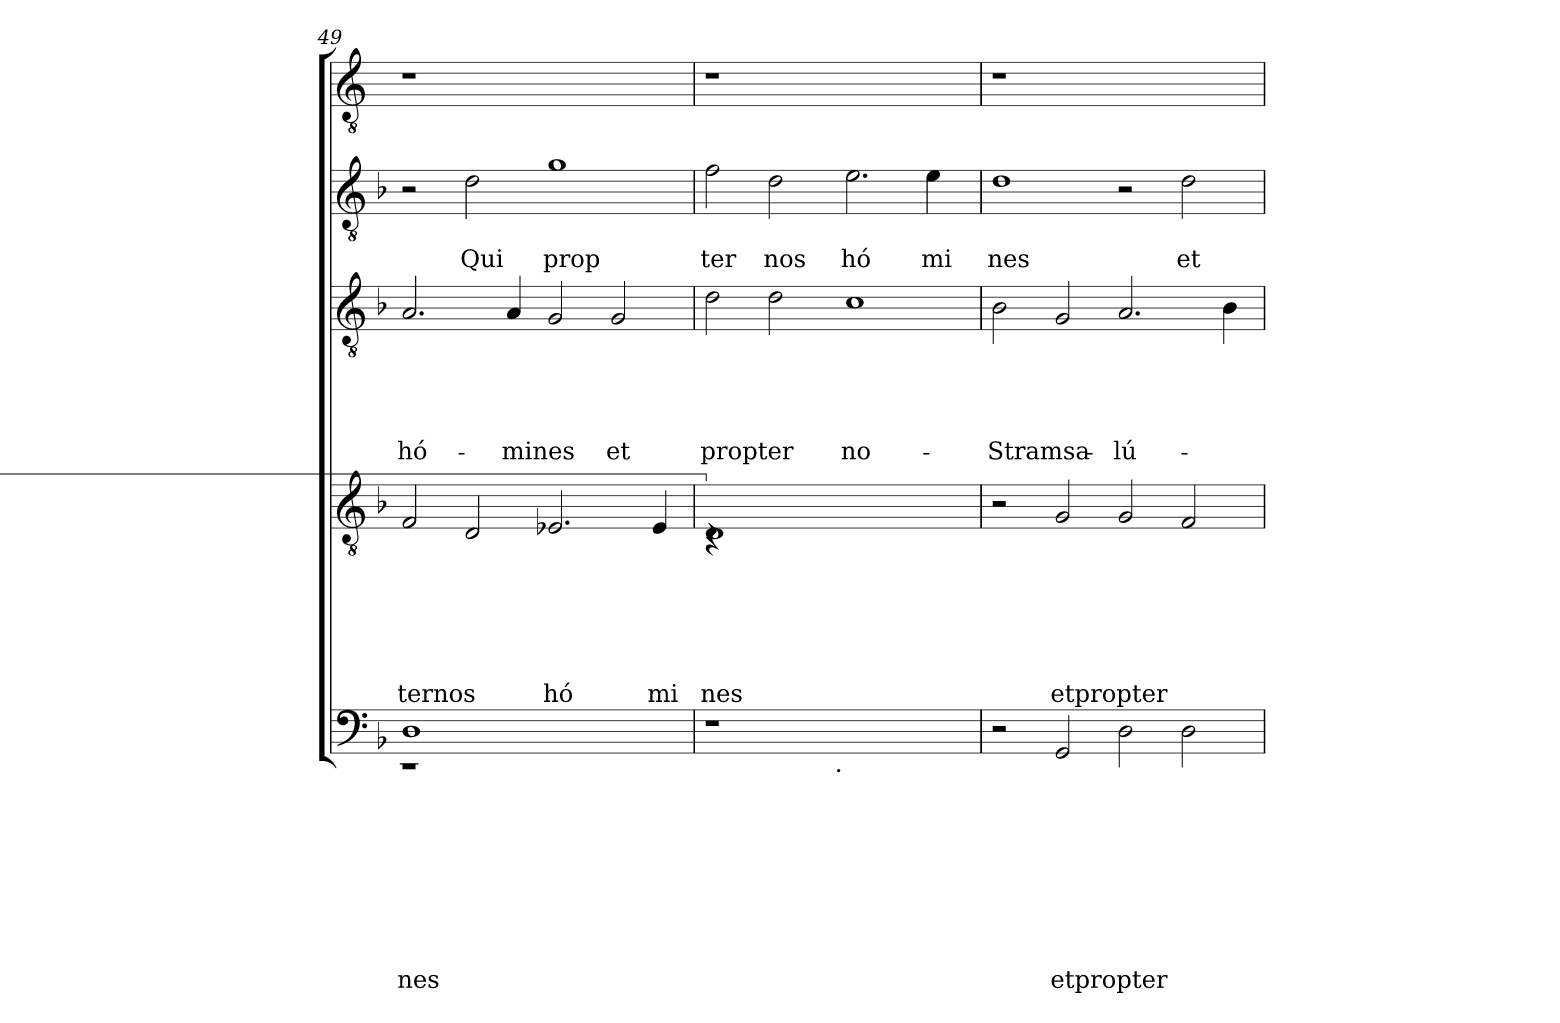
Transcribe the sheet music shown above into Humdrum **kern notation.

**kern	**text	**text	**text	**text	**text	**text	**text	**text	**text	**kern	**text	**text	**text	**text	**text	**text	**text	**kern	**text	**text	**text	**text	**text	**kern	**text	**text	**kern
*part5	*part5	*part5	*part5	*part5	*part5	*part5	*part5	*part5	*part5	*part4	*part4	*part4	*part4	*part4	*part4	*part4	*part4	*part3	*part3	*part3	*part3	*part3	*part3	*part2	*part2	*part2	*part1
*staff5	*staff5	*staff5	*staff5	*staff5	*staff5	*staff5	*staff5	*staff5	*staff5	*staff4	*staff4	*staff4	*staff4	*staff4	*staff4	*staff4	*staff4	*staff3	*staff3	*staff3	*staff3	*staff3	*staff3	*staff2	*staff2	*staff2	*staff1
!!LO:LB:g=z
*clefF4	*	*	*	*	*	*	*	*	*	*clefGv2	*	*	*	*	*	*	*	*clefGv2	*	*	*	*	*	*clefGv2	*	*	*clefGv2
*k[b-]	*	*	*	*	*	*	*	*	*	*k[b-]	*	*	*	*	*	*	*	*k[b-]	*	*	*	*	*	*k[b-]	*	*	*k[]
*F:	*	*	*	*	*	*	*	*	*	*F:	*	*	*	*	*	*	*	*F:	*	*	*	*	*	*F:	*	*	*C:
=49	=49	=49	=49	=49	=49	=49	=49	=49	=49	=49	=49	=49	=49	=49	=49	=49	=49	=49	=49	=49	=49	=49	=49	=49	=49	=49	=49
*^	*	*	*	*	*	*	*	*	*	*	*	*	*	*	*	*	*	*	*	*	*	*	*	*	*	*	*
!	!LO:N:vis=1	!	!	!	!	!	!	!	!	!LO:LY:b	!	!	!	!	!	!	!	!LO:LY:b	!	!	!	!	!	!LO:LY:b	!	!	!	!
1D	0rEE	.	.	.	.	.	.	.	.	nes	2F/	.	.	.	.	.	.	ternos	2.A/	.	.	.	.	hó-	2r	.	.	1r
!	!	!	!	!	!	!	!	!	!	!	!	!	!	!	!	!	!	!	!	!	!	!	!	!	!	!	!LO:LY:b	!
.	.	.	.	.	.	.	.	.	.	.	2D/	.	.	.	.	.	.	.	.	.	.	.	.	.	2d\	.	Qui	.
!	!	!	!	!	!	!	!	!	!	!	!	!	!	!	!	!	!	!	!	!	!	!	!	!LO:LY:b	!	!	!	!
.	.	.	.	.	.	.	.	.	.	.	.	.	.	.	.	.	.	.	4A/	.	.	.	.	-mines	.	.	.	.
!	!	!	!	!	!	!	!	!	!	!	!	!	!	!	!	!	!	!LO:LY:b	!	!	!	!	!	!	!	!	!LO:LY:b	!
1ryy	.	.	.	.	.	.	.	.	.	.	2.E-X/	.	.	.	.	.	.	hó	2G/	.	.	.	.	.	1g	.	prop	1ryy
!	!	!	!	!	!	!	!	!	!	!	!	!	!	!	!	!	!	!	!	!	!	!	!	!LO:LY:b	!	!	!	!
.	.	.	.	.	.	.	.	.	.	.	.	.	.	.	.	.	.	.	2G/	.	.	.	.	et	.	.	.	.
!	!	!	!	!	!	!	!	!	!	!	!	!	!	!	!	!	!	!LO:LY:b	!	!	!	!	!	!	!	!	!	!
.	.	.	.	.	.	.	.	.	.	.	4E-/	.	.	.	.	.	.	mi	.	.	.	.	.	.	.	.	.	.
=50	=50	=50	=50	=50	=50	=50	=50	=50	=50	=50	=50	=50	=50	=50	=50	=50	=50	=50	=50	=50	=50	=50	=50	=50	=50	=50	=50	=50
*	*	*	*	*	*	*	*	*	*	*	*^	*	*	*	*	*	*	*	*	*	*	*	*	*	*	*	*	*
!	!	!	!	!	!	!	!	!	!	!	!	!LO:N:vis=1	!	!	!	!	!	!	!LO:LY:b	!	!	!	!	!	!LO:LY:b	!	!	!LO:LY:b	!
1r	2ryy	.	.	.	.	.	.	.	.	.	1D	24%23rC	.	.	.	.	.	.	nes	2d\	.	.	.	.	propter	2f\	.	ter	1r
!	!	!	!	!	!	!	!	!	!	!	!	!	!	!	!	!	!	!	!	!	!	!	!	!	!	!	!	!LO:LY:b	!
.	4...ryy	.	.	.	.	.	.	.	.	.	.	.	.	.	.	.	.	.	.	2d\	.	.	.	.	.	2d\	.	nos	.
.	.	.	.	.	.	.	.	.	.	.	.	1ryy	.	.	.	.	.	.	.	.	.	.	.	.	.	.	.	.	.
!	!LO:TX:b:t=.	!	!	!	!	!	!	!	!	!	!	!	!	!	!	!	!	!	!	!	!	!	!	!	!	!	!	!	!
.	1ryy	.	.	.	.	.	.	.	.	.	.	.	.	.	.	.	.	.	.	.	.	.	.	.	.	.	.	.	.
!	!	!	!	!	!	!	!	!	!	!	!	!	!	!	!	!	!	!	!	!	!	!	!	!	!LO:LY:b	!	!	!LO:LY:b	!
1ryy	.	.	.	.	.	.	.	.	.	.	1ryy	.	.	.	.	.	.	.	.	1c	.	.	.	.	no-	2.e\	.	hó	1ryy
!	!	!	!	!	!	!	!	!	!	!	!	!	!	!	!	!	!	!	!	!	!	!	!	!	!	!	!	!LO:LY:b	!
.	.	.	.	.	.	.	.	.	.	.	.	.	.	.	.	.	.	.	.	.	.	.	.	.	.	4e\	.	mi	.
.	.	.	.	.	.	.	.	.	.	.	.	24ryy	.	.	.	.	.	.	.	.	.	.	.	.	.	.	.	.	.
.	32ryy	.	.	.	.	.	.	.	.	.	.	.	.	.	.	.	.	.	.	.	.	.	.	.	.	.	.	.	.
=51	=51	=51	=51	=51	=51	=51	=51	=51	=51	=51	=51	=51	=51	=51	=51	=51	=51	=51	=51	=51	=51	=51	=51	=51	=51	=51	=51	=51	=51
!	!	!	!	!	!	!	!	!	!	!	!	!	!	!	!	!	!	!	!	!	!	!	!	!	!LO:LY:b	!	!	!LO:LY:b	!
*v	*v	*	*	*	*	*	*	*	*	*	*	*	*	*	*	*	*	*	*	*	*	*	*	*	*	*	*	*	*
*	*	*	*	*	*	*	*	*	*	*v	*v	*	*	*	*	*	*	*	*	*	*	*	*	*	*	*	*	*
2r	.	.	.	.	.	.	.	.	.	2r	.	.	.	.	.	.	.	2B-\	.	.	.	.	-Stramsa-	1d	.	nes	1r
!	!	!	!	!	!	!	!	!	!LO:LY:b	!	!	!	!	!	!	!	!LO:LY:b	!	!	!	!	!	!	!	!	!	!
2GG/	.	.	.	.	.	.	.	.	etpropter	2G/	.	.	.	.	.	.	etpropter	2G/	.	.	.	.	.	.	.	.	.
!	!	!	!	!	!	!	!	!	!	!	!	!	!	!	!	!	!	!	!	!	!	!	!LO:LY:b	!	!	!	!
2D\	.	.	.	.	.	.	.	.	.	2G/	.	.	.	.	.	.	.	2.A/	.	.	.	.	-lú-	2r	.	.	1ryy
!	!	!	!	!	!	!	!	!	!	!	!	!	!	!	!	!	!	!	!	!	!	!	!	!	!	!LO:LY:b	!
2D\	.	.	.	.	.	.	.	.	.	2F/	.	.	.	.	.	.	.	.	.	.	.	.	.	2d\	.	et	.
.	.	.	.	.	.	.	.	.	.	.	.	.	.	.	.	.	.	4B-\	.	.	.	.	.	.	.	.	.
=	=	=	=	=	=	=	=	=	=	=	=	=	=	=	=	=	=	=	=	=	=	=	=	=	=	=	=
*-	*-	*-	*-	*-	*-	*-	*-	*-	*-	*-	*-	*-	*-	*-	*-	*-	*-	*-	*-	*-	*-	*-	*-	*-	*-	*-	*-
